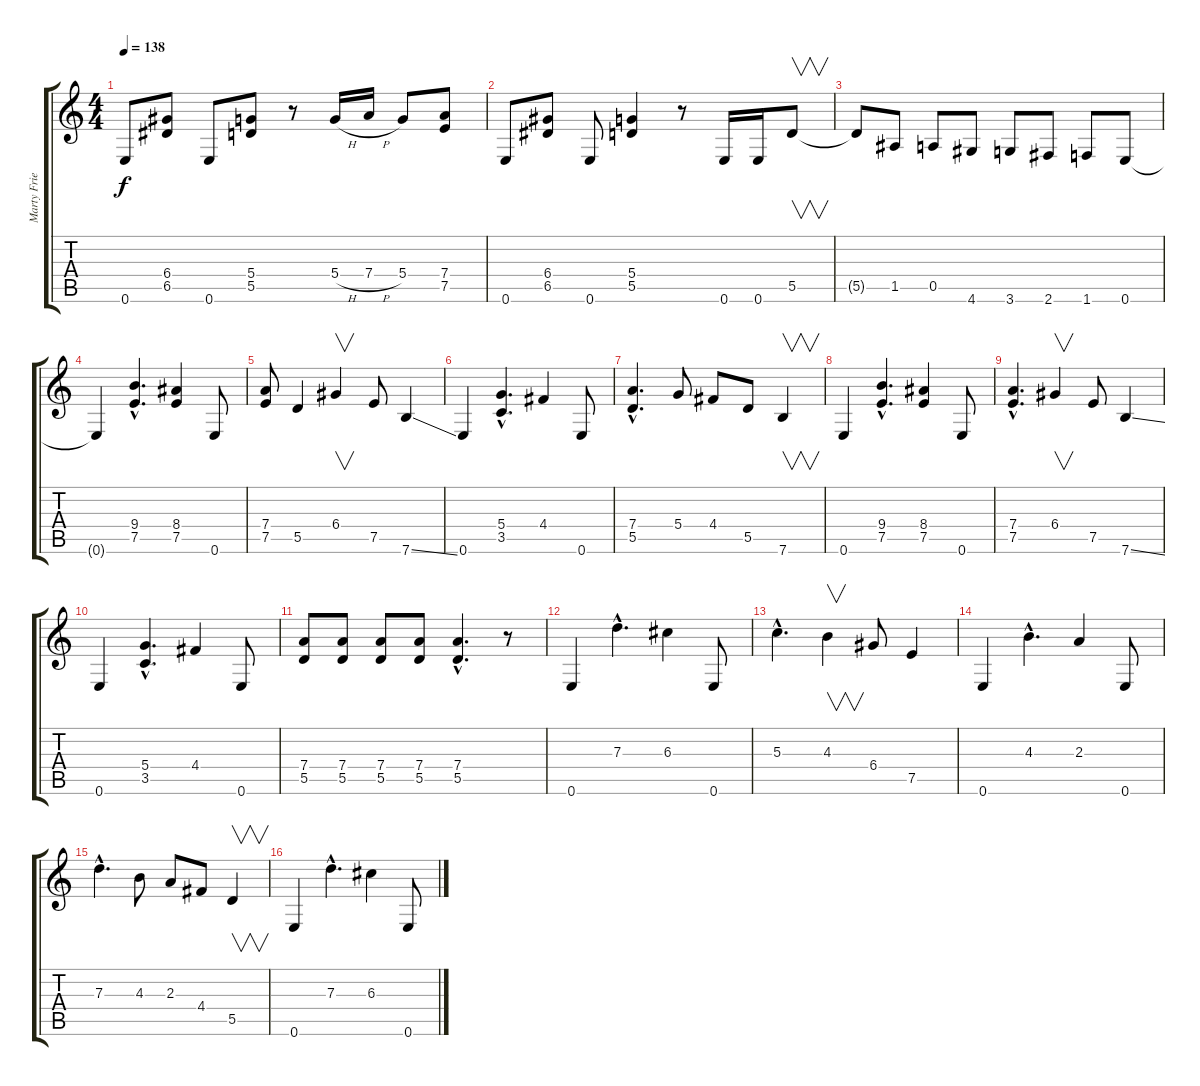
\track ("Marty Friedman      " "Marty Frie") {instrument overdrivenguitar}
\staff {score tabs}
\tuning (E4 B3 G3 D3 A2 E2) {hide}
\ts (4 4)
\tempo 138
\clef g2
\ks c
0.6.8{dy f} (6.4 6.5).8 0.6.8 (5.4 5.5).8 r.8 5.4{h}.16 7.4{h}.16 5.4.8 (7.4 7.5).8 |
0.6.8 (6.4 6.5).8 0.6.8 (5.4 5.5).4 r.8 0.6.16 0.6.16 5.5.8{v} |
5.5{t}.8 1.5.8 0.5.8 4.6.8 3.6.8 2.6.8 1.6.8 0.6.8 |
0.6{t}.4 (9.4{hac} 7.5{hac}).4{d} (8.4 7.5).4 0.6.8 |
(7.4 7.5).8 5.5.4 6.4.4{v} 7.5.8 7.6{ss}.4 |
0.6.4 (5.4{hac} 3.5{hac}).4{d} 4.4.4 0.6.8 |
(7.4{hac} 5.5{hac}).4{d} 5.4.8 4.4.8 5.5.8 7.6.4{v} |
0.6.4 (9.4{hac} 7.5{hac}).4{d} (8.4 7.5).4 0.6.8 |
(7.4{hac} 7.5{hac}).4{d} 6.4.4{v} 7.5.8 7.6{ss}.4 |
0.6.4 (5.4{hac} 3.5{hac}).4{d} 4.4.4 0.6.8 |
(7.4 5.5).8 (7.4 5.5).8 (7.4 5.5).8 (7.4 5.5).8 (7.4{hac} 5.5{hac}).4{d} r.8 |
0.6.4 7.3{hac}.4{d} 6.3.4 0.6.8 |
5.3{hac}.4{d} 4.3.4{v} 6.4.8 7.5.4 |
0.6.4 4.3{hac}.4{d} 2.3.4 0.6.8 |
7.3{hac}.4{d} 4.3.8 2.3.8 4.4.8 5.5.4{v} |
0.6.4 7.3{hac}.4{d} 6.3.4 0.6.8
